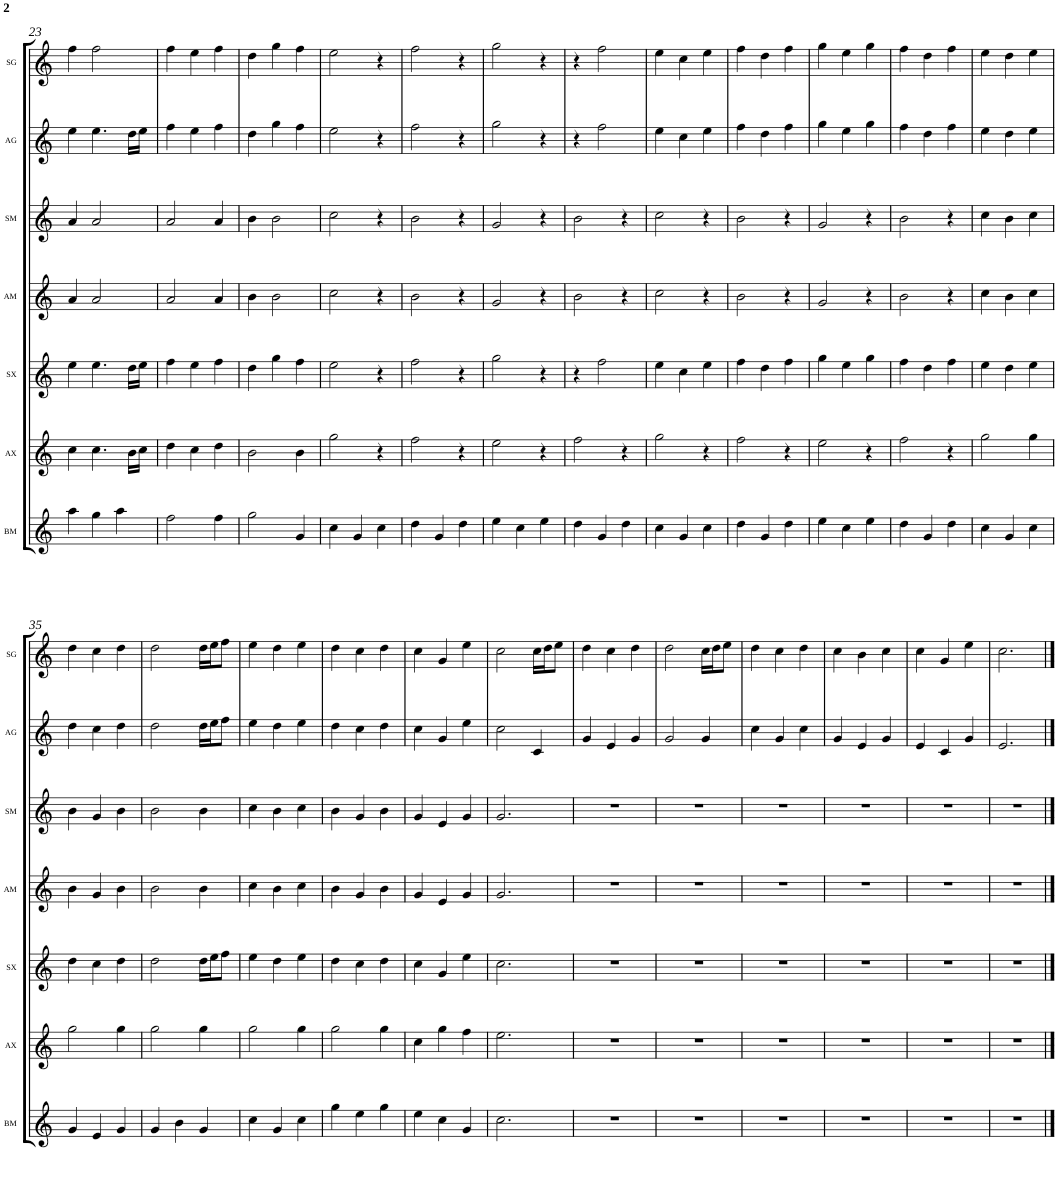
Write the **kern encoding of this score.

**kern	**kern	**kern	**kern	**kern	**kern	**kern
*part7	*part6	*part5	*part4	*part3	*part2	*part1
*staff7	*staff6	*staff5	*staff4	*staff3	*staff2	*staff1
*I"Bass Metallophone	*I"Alto Xylophone	*I"Soprano Xylophone	*I"Alto Metallophone	*I"Soprano Metallophone	*I"Alto Glockenspiel	*I"Soprano Glockenspiel
*I'BM	*I'AX	*I'SX	*I'AM	*I'SM	*I'AG	*I'SG
!!LO:PB:g=z
*clefG2	*clefG2	*clefG2	*clefG2	*clefG2	*clefG2	*clefG2
*Trd7c12	*	*Trd-7c-12	*	*Trd-7c-12	*Trd-7c-12	*Trd-14c-24
*k[]	*k[]	*k[]	*k[]	*k[]	*k[]	*k[]
*M3/4	*M3/4	*M3/4	*M3/4	*M3/4	*M3/4	*M3/4
=23	=23	=23	=23	=23	=23	=23
4aa\	4cc\	4ee\	4a/	4a/	4ee\	4ff\
4gg\	4.cc\	4.ee\	2a/	2a/	4.ee\	2ff\
4aa\	.	.	.	.	.	.
.	16b\LL	16dd\LL	.	.	16dd\LL	.
.	16cc\JJ	16ee\JJ	.	.	16ee\JJ	.
=24	=24	=24	=24	=24	=24	=24
2ff\	4dd\	4ff\	2a/	2a/	4ff\	4ff\
.	4cc\	4ee\	.	.	4ee\	4ee\
4ff\	4dd\	4ff\	4a/	4a/	4ff\	4ff\
=25	=25	=25	=25	=25	=25	=25
2gg\	2b\	4dd\	4b\	4b\	4dd\	4dd\
.	.	4gg\	2b\	2b\	4gg\	4gg\
4g/	4b\	4ff\	.	.	4ff\	4ff\
=26	=26	=26	=26	=26	=26	=26
4cc\	2gg\	2ee\	2cc\	2cc\	2ee\	2ee\
4g/	.	.	.	.	.	.
4cc\	4r	4r	4r	4r	4r	4r
=27	=27	=27	=27	=27	=27	=27
4dd\	2ff\	2ff\	2b\	2b\	2ff\	2ff\
4g/	.	.	.	.	.	.
4dd\	4r	4r	4r	4r	4r	4r
=28	=28	=28	=28	=28	=28	=28
4ee\	2ee\	2gg\	2g/	2g/	2gg\	2gg\
4cc\	.	.	.	.	.	.
4ee\	4r	4r	4r	4r	4r	4r
=29	=29	=29	=29	=29	=29	=29
4dd\	2ff\	4r	2b\	2b\	4r	4r
4g/	.	2ff\	.	.	2ff\	2ff\
4dd\	4r	.	4r	4r	.	.
=30	=30	=30	=30	=30	=30	=30
4cc\	2gg\	4ee\	2cc\	2cc\	4ee\	4ee\
4g/	.	4cc\	.	.	4cc\	4cc\
4cc\	4r	4ee\	4r	4r	4ee\	4ee\
=31	=31	=31	=31	=31	=31	=31
4dd\	2ff\	4ff\	2b\	2b\	4ff\	4ff\
4g/	.	4dd\	.	.	4dd\	4dd\
4dd\	4r	4ff\	4r	4r	4ff\	4ff\
=32	=32	=32	=32	=32	=32	=32
4ee\	2ee\	4gg\	2g/	2g/	4gg\	4gg\
4cc\	.	4ee\	.	.	4ee\	4ee\
4ee\	4r	4gg\	4r	4r	4gg\	4gg\
=33	=33	=33	=33	=33	=33	=33
4dd\	2ff\	4ff\	2b\	2b\	4ff\	4ff\
4g/	.	4dd\	.	.	4dd\	4dd\
4dd\	4r	4ff\	4r	4r	4ff\	4ff\
=34	=34	=34	=34	=34	=34	=34
4cc\	2gg\	4ee\	4cc\	4cc\	4ee\	4ee\
4g/	.	4dd\	4b\	4b\	4dd\	4dd\
4cc\	4gg\	4ee\	4cc\	4cc\	4ee\	4ee\
!!LO:LB:g=z
=35	=35	=35	=35	=35	=35	=35
4g/	2gg\	4dd\	4b\	4b\	4dd\	4dd\
4e/	.	4cc\	4g/	4g/	4cc\	4cc\
4g/	4gg\	4dd\	4b\	4b\	4dd\	4dd\
=36	=36	=36	=36	=36	=36	=36
4g/	2gg\	2dd\	2b\	2b\	2dd\	2dd\
4b\	.	.	.	.	.	.
4g/	4gg\	16dd\LL	4b\	4b\	16dd\LL	16dd\LL
.	.	16ee\J	.	.	16ee\J	16ee\J
.	.	8ff\J	.	.	8ff\J	8ff\J
=37	=37	=37	=37	=37	=37	=37
4cc\	2gg\	4ee\	4cc\	4cc\	4ee\	4ee\
4g/	.	4dd\	4b\	4b\	4dd\	4dd\
4cc\	4gg\	4ee\	4cc\	4cc\	4ee\	4ee\
=38	=38	=38	=38	=38	=38	=38
4gg\	2gg\	4dd\	4b\	4b\	4dd\	4dd\
4ee\	.	4cc\	4g/	4g/	4cc\	4cc\
4gg\	4gg\	4dd\	4b\	4b\	4dd\	4dd\
=39	=39	=39	=39	=39	=39	=39
4ee\	4cc\	4cc\	4g/	4g/	4cc\	4cc\
4cc\	4gg\	4g/	4e/	4e/	4g/	4g/
4g/	4ff\	4ee\	4g/	4g/	4ee\	4ee\
=40	=40	=40	=40	=40	=40	=40
2.cc\	2.ee\	2.cc\	2.g/	2.g/	2cc\	2cc\
.	.	.	.	.	4c/	16cc\LL
.	.	.	.	.	.	16dd\J
.	.	.	.	.	.	8ee\J
=41	=41	=41	=41	=41	=41	=41
2.r	2.r	2.r	2.r	2.r	4g/	4dd\
.	.	.	.	.	4e/	4cc\
.	.	.	.	.	4g/	4dd\
=42	=42	=42	=42	=42	=42	=42
2.r	2.r	2.r	2.r	2.r	2g/	2dd\
.	.	.	.	.	4g/	16cc\LL
.	.	.	.	.	.	16dd\J
.	.	.	.	.	.	8ee\J
=43	=43	=43	=43	=43	=43	=43
2.r	2.r	2.r	2.r	2.r	4cc\	4dd\
.	.	.	.	.	4g/	4cc\
.	.	.	.	.	4cc\	4dd\
=44	=44	=44	=44	=44	=44	=44
2.r	2.r	2.r	2.r	2.r	4g/	4cc\
.	.	.	.	.	4e/	4b\
.	.	.	.	.	4g/	4cc\
=45	=45	=45	=45	=45	=45	=45
2.r	2.r	2.r	2.r	2.r	4e/	4cc\
.	.	.	.	.	4c/	4g/
.	.	.	.	.	4g/	4ee\
=46	=46	=46	=46	=46	=46	=46
2.r	2.r	2.r	2.r	2.r	2.e/	2.cc\
==	==	==	==	==	==	==
*-	*-	*-	*-	*-	*-	*-
